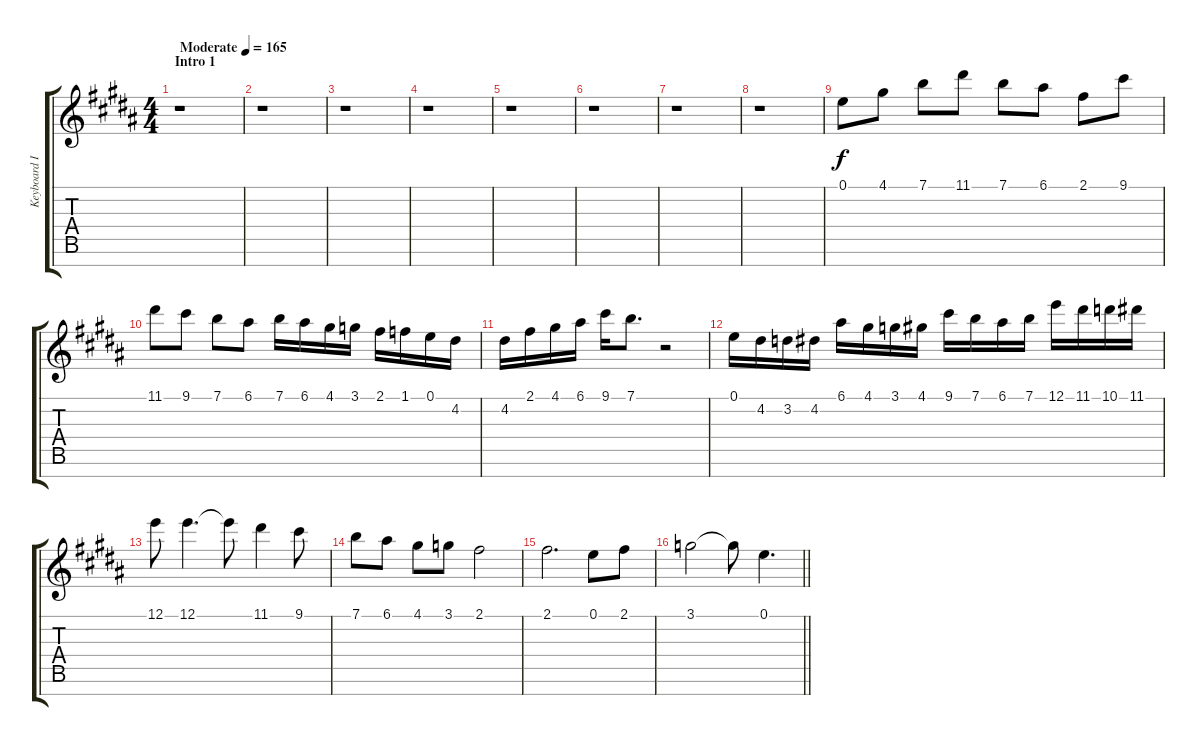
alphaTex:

\track ("Keyboard III" "Keyboard I") {instrument harpsichord}
\staff {score tabs}
\tuning (E5 B4 G4 D4 A3 E3 B2) {hide}
\ts (4 4)
\section ("" "Intro 1")
\tempo (165 "Moderate")
\clef g2
\ks b
r.1{dy f instrument harpsichord} |
r.1 |
r.1 |
r.1 |
r.1 |
r.1 |
r.1 |
r.1 |
0.1.8 4.1.8 7.1.8 11.1.8 7.1.8 6.1.8 2.1.8 9.1.8 |
11.1.8 9.1.8 7.1.8 6.1.8 7.1.16 6.1.16 4.1.16 3.1.16 2.1.16 1.1.16 0.1.16 4.2.16 |
4.2.16 2.1.16 4.1.16 6.1.16 9.1.16 7.1.8{d} r.2 |
0.1.16 4.2.16 3.2.16 4.2.16 6.1.16 4.1.16 3.1.16 4.1.16 9.1.16 7.1.16 6.1.16 7.1.16 12.1.16 11.1.16 10.1.16 11.1.16 |
12.1.8 12.1.4{d} 12.1{t}.8 11.1.4 9.1.8 |
7.1.8 6.1.8 4.1.8 3.1.8 2.1.2 |
2.1.2{d} 0.1.8 2.1.8 |
\barLineRight lightlight
3.1.2 3.1{t}.8 0.1.4{d}
